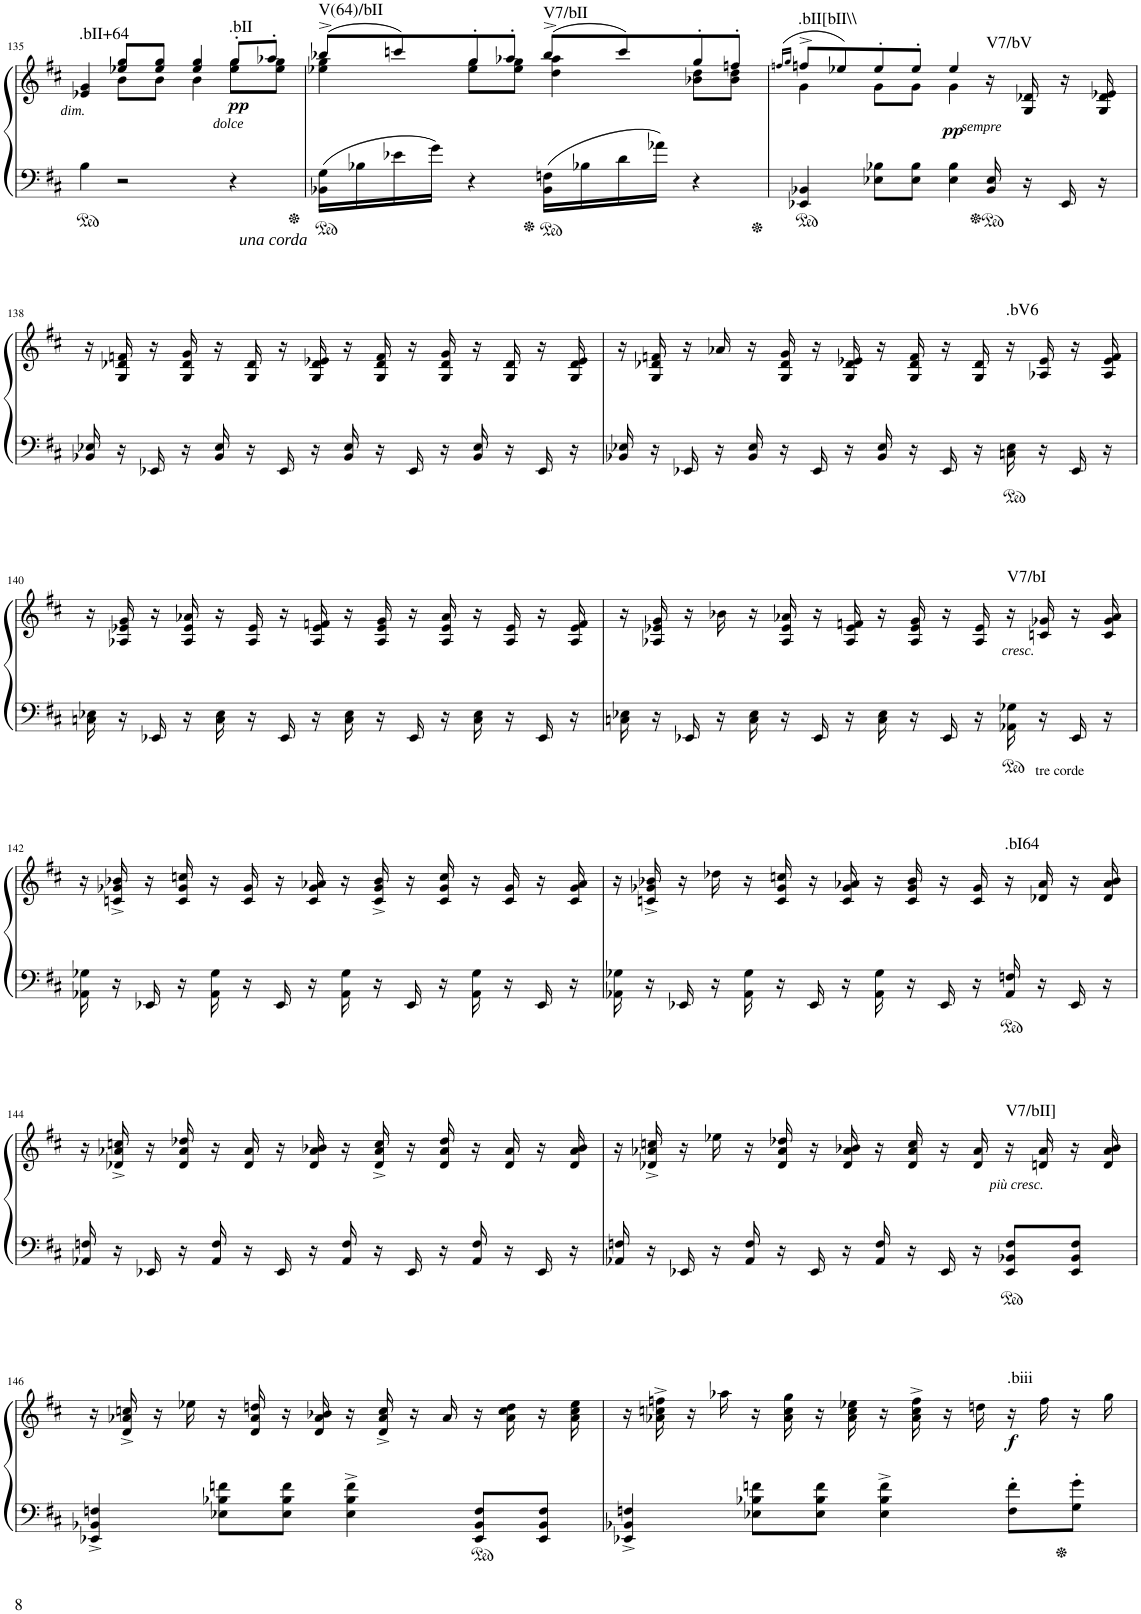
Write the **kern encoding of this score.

**kern	**kern	**dynam	**harte
*part1	*part1	*part1	*part1
*staff2	*staff1	*staff1/2	*
*I"Piano	*	*	*
*I'Pno	*	*	*
!!LO:PB:g=z
*clefF4	*clefG2	*	*
*k[f#c#]	*k[f#c#]	*	*
*M4/4	*M4/4	*	*
*met(c)	*met(c)	*	*
=135	=135	=135	=135
*	*^	*	*
!	!	!	!LO:DY:b	!LO:H:kt=.bII+64
4B\	4e-X/ 4g/	4ryy	other-dynamics	N
2r	8ee-X/ 8gg/L	8b\L	.	.
.	8ee-/ 8gg/J	8b\J	.	.
.	4ee-/ 4gg/	4b\	.	.
!LO:TX:b:i:t=una corda	!	!	!	!
!	!	!	!LO:DY:b	!
!	!	!	!LO:DY:n=1:b	!LO:H:kt=.bII
4r	8gg'/L	8ee-\ 8gg\L	pp other-dynamics	N
.	8aa-X'/J	8ee-\ 8gg\J	.	.
=136	=136	=136	=136	=136
!	!	!	!	!LO:H:kt=V(64)/bII
16BB-X\ 16G\LL	(8bb-X^/L	4ee-X\ 4gg\	.	N
16B-X\	.	.	.	.
16e-X\	8cccn/)	.	.	.
16g\JJ	.	.	.	.
4r	8gg'/	8ee-\ 8gg\L	.	.
.	8aa-X'/J	8ee-\ 8gg\J	.	.
!	!	!	!	!LO:H:kt=V7/bII
16BB-\ 16Fn\LL	(8bb-^/L	4dd\ 4aa-\	.	N
16B-X\	.	.	.	.
16d\	8ccc/)	.	.	.
16a-X\JJ	.	.	.	.
4r	8gg'/	8b-X\ 8dd\L	.	.
.	8ffn'/J	8b-\ 8dd\J	.	.
=137	=137	=137	=137	=137
.	(16qffn/LL	.	.	.
.	16qgg/JJ	.	.	.
!	!	!	!	!LO:H:kt=.bII[bII\\
4EE-X/ 4BB-X/	8ffn^/L	4g\	.	N
.	8ee-X/)	.	.	.
8E-X\ 8B-X\L	8ee-'/	8g\L	.	.
8E-\ 8B-\J	8ee-'/J	8g\J	.	.
!	!	!	!LO:DY:b	!
4E-\ 4B-\	4ee-/	4g\	pp	.
!	!	!	!LO:DY:b	!LO:H:kt=V7/bV
16BB-/ 16E-/	16r	4ryy	other-dynamics	N
16r	16G/ 16d-X/	.	.	.
16EE-/	16r	.	.	.
16r	16G/ 16d-/ 16e-X/	.	.	.
*	*v	*v	*	*
!!LO:LB:g=z
=138	=138	=138	=138
16BB-X/ 16E-X/	16r	.	.
16r	16G/ 16d-X/ 16fn/	.	.
16EE-X/	16r	.	.
16r	16G/ 16d-/ 16g/	.	.
16BB-/ 16E-/	16r	.	.
16r	16G/ 16d-/	.	.
16EE-/	16r	.	.
16r	16G/ 16d-/ 16e-X/	.	.
16BB-/ 16E-/	16r	.	.
16r	16G/ 16d-/ 16f/	.	.
16EE-/	16r	.	.
16r	16G/ 16d-/ 16g/	.	.
16BB-/ 16E-/	16r	.	.
16r	16G/ 16d-/	.	.
16EE-/	16r	.	.
16r	16G/ 16d-/ 16e-/	.	.
=139	=139	=139	=139
16BB-X/ 16E-X/	16r	.	.
16r	16G/ 16d-X/ 16fn/	.	.
16EE-X/	16r	.	.
16r	16a-X/	.	.
16BB-/ 16E-/	16r	.	.
16r	16G/ 16d-/ 16g/	.	.
16EE-/	16r	.	.
16r	16G/ 16d-/ 16e-X/	.	.
16BB-/ 16E-/	16r	.	.
16r	16G/ 16d-/ 16f/	.	.
16EE-/	16r	.	.
16r	16G/ 16d-/	.	.
!	!	!	!LO:H:kt=.bV6
16Cn\ 16E-\	16r	.	N
16r	16A-X/ 16e-/	.	.
16EE-/	16r	.	.
16r	16A-/ 16e-/ 16f/	.	.
!!LO:LB:g=z
=140	=140	=140	=140
16Cn\ 16E-X\	16r	.	.
16r	16A-X/ 16e-X/ 16g/	.	.
16EE-X/	16r	.	.
16r	16A-/ 16e-/ 16a-X/	.	.
16C\ 16E-\	16r	.	.
16r	16A-/ 16e-/	.	.
16EE-/	16r	.	.
16r	16A-/ 16e-/ 16fn/	.	.
16C\ 16E-\	16r	.	.
16r	16A-/ 16e-/ 16g/	.	.
16EE-/	16r	.	.
16r	16A-/ 16e-/ 16a-/	.	.
16C\ 16E-\	16r	.	.
16r	16A-/ 16e-/	.	.
16EE-/	16r	.	.
16r	16A-/ 16e-/ 16f/	.	.
=141	=141	=141	=141
16Cn\ 16E-X\	16r	.	.
16r	16A-X/ 16e-X/ 16g/	.	.
16EE-X/	16r	.	.
16r	16b-X\	.	.
16C\ 16E-\	16r	.	.
16r	16A-/ 16e-/ 16a-X/	.	.
16EE-/	16r	.	.
16r	16A-/ 16e-/ 16fn/	.	.
16C\ 16E-\	16r	.	.
16r	16A-/ 16e-/ 16g/	.	.
16EE-/	16r	.	.
16r	16A-/ 16e-/	.	.
!LO:TX:b:t=tre corde	!	!	!
!	!	!LO:DY:b	!LO:H:kt=V7/bI
16AA-X\ 16G-X\	16r	other-dynamics	N
16r	16cn/ 16g-X/	.	.
16EE-/	16r	.	.
16r	16c/ 16g-/ 16a-/	.	.
!!LO:LB:g=z
=142	=142	=142	=142
16AA-X\ 16G-X\	16r	.	.
16r	16cn/^ 16g-X/^ 16b-X/^	.	.
16EE-X/	16r	.	.
16r	16c/ 16g-/ 16ccn/	.	.
16AA-\ 16G-\	16r	.	.
16r	16c/ 16g-/	.	.
16EE-/	16r	.	.
16r	16c/ 16g-/ 16a-X/	.	.
16AA-\ 16G-\	16r	.	.
16r	16c/^ 16g-/^ 16b-/^	.	.
16EE-/	16r	.	.
16r	16c/ 16g-/ 16cc/	.	.
16AA-\ 16G-\	16r	.	.
16r	16c/ 16g-/	.	.
16EE-/	16r	.	.
16r	16c/ 16g-/ 16a-/	.	.
=143	=143	=143	=143
16AA-X\ 16G-X\	16r	.	.
16r	16cn/^ 16g-X/^ 16b-X/^	.	.
16EE-X/	16r	.	.
16r	16dd-X\	.	.
16AA-\ 16G-\	16r	.	.
16r	16c/ 16g-/ 16ccn/	.	.
16EE-/	16r	.	.
16r	16c/ 16g-/ 16a-X/	.	.
16AA-\ 16G-\	16r	.	.
16r	16c/ 16g-/ 16b-/	.	.
16EE-/	16r	.	.
16r	16c/ 16g-/	.	.
!	!	!	!LO:H:kt=.bI64
16AA-/ 16Fn/	16r	.	N
16r	16d-X/ 16a-/	.	.
16EE-/	16r	.	.
16r	16d-/ 16a-/ 16b-/	.	.
!!LO:LB:g=z
=144	=144	=144	=144
16AA-X/ 16Fn/	16r	.	.
16r	16d-X/^ 16a-X/^ 16ccn/^	.	.
16EE-X/	16r	.	.
16r	16d-/ 16a-/ 16dd-X/	.	.
16AA-/ 16F/	16r	.	.
16r	16d-/ 16a-/	.	.
16EE-/	16r	.	.
16r	16d-/ 16a-/ 16b-X/	.	.
16AA-/ 16F/	16r	.	.
16r	16d-/^ 16a-/^ 16cc/^	.	.
16EE-/	16r	.	.
16r	16d-/ 16a-/ 16dd-/	.	.
16AA-/ 16F/	16r	.	.
16r	16d-/ 16a-/	.	.
16EE-/	16r	.	.
16r	16d-/ 16a-/ 16b-/	.	.
=145	=145	=145	=145
16AA-X/ 16Fn/	16r	.	.
16r	16d-X/^ 16a-X/^ 16ccn/^	.	.
16EE-X/	16r	.	.
16r	16ee-X\	.	.
16AA-/ 16F/	16r	.	.
16r	16d-/ 16a-/ 16dd-X/	.	.
16EE-/	16r	.	.
16r	16d-/ 16a-/ 16b-X/	.	.
16AA-/ 16F/	16r	.	.
16r	16d-/ 16a-/ 16cc/	.	.
16EE-/	16r	.	.
16r	16d-/ 16a-/	.	.
!	!	!LO:DY:b	!LO:H:kt=V7/bII]
8EE-/ 8BB-X/ 8F/L	16r	other-dynamics	N
.	16dn/ 16a-/	.	.
8EE-/ 8BB-/ 8F/J	16r	.	.
.	16d/ 16a-/ 16b-/	.	.
!!LO:LB:g=z
=146	=146	=146	=146
4EE-X/^ 4BB-X/^ 4Fn/^	16r	.	.
.	16d/^ 16a-X/^ 16ccn/^	.	.
.	16r	.	.
.	16ee-X\	.	.
8E-X\ 8B-X\ 8fn\L	16r	.	.
.	16d/ 16a-/ 16ddn/	.	.
8E-\ 8B-\ 8f\J	16r	.	.
.	16d/ 16a-/ 16b-X/	.	.
4E-\^ 4B-\^ 4f\^	16r	.	.
.	16d/^ 16a-/^ 16cc/^	.	.
.	16r	.	.
.	16a-/	.	.
8EE-/ 8BB-/ 8F/L	16r	.	.
.	16a-\ 16cc\ 16dd\	.	.
8EE-/ 8BB-/ 8F/J	16r	.	.
.	16a-\ 16cc\ 16ee-\	.	.
=147	=147	=147	=147
4EE-X/^ 4BB-X/^ 4Fn/^	16r	.	.
.	16a-X\^ 16ccn\^ 16ffn\^	.	.
.	16r	.	.
.	16aa-X\	.	.
8E-X\ 8B-X\ 8fn\L	16r	.	.
.	16a-\ 16cc\ 16gg\	.	.
8E-\ 8B-\ 8f\J	16r	.	.
.	16a-\ 16cc\ 16ee-X\	.	.
4E-\^ 4B-\^ 4f\^	16r	.	.
.	16a-\^ 16cc\^ 16ff\^	.	.
.	16r	.	.
.	16ddn\	.	.
!	!	!LO:DY:b	!LO:H:kt=.biii
8F\' 8f\'L	16r	f	N
.	16ff\	.	.
8G\' 8g\'J	16r	.	.
.	16gg\	.	.
=	=	=	=
*-	*-	*-	*-
